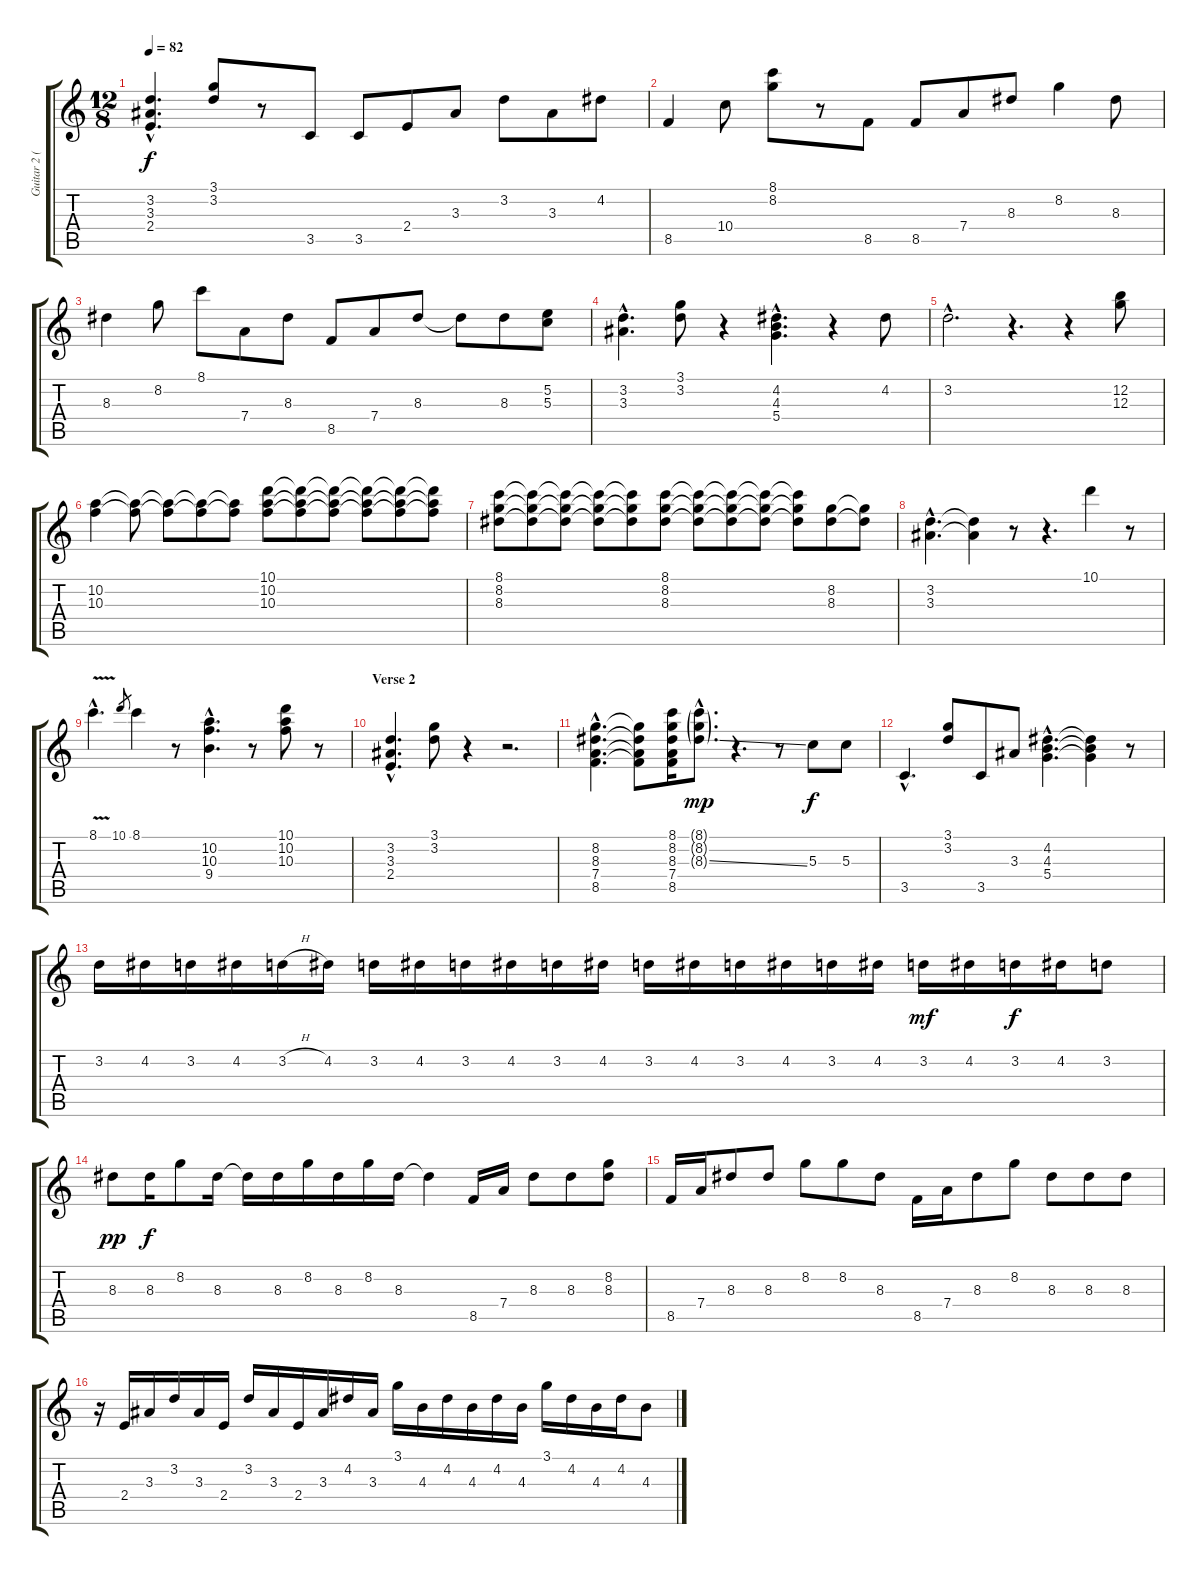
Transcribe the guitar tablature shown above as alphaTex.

\track ("Guitar 2 (Rythm/Backing)" "Guitar 2 (") {instrument distortionguitar}
\staff {score tabs}
\tuning (E4 B3 G3 D3 A2 E2) {hide}
\ts (12 8)
\tempo 82
\clef g2
\ks c
(3.2{hac} 3.3{hac} 2.4{hac}).4{d dy f} (3.1 3.2).8 r.8 3.5.8 3.5.8 2.4.8 3.3.8 3.2.8 3.3.8 4.2.8 |
8.5.4 10.4.8 (8.1 8.2).8 r.8 8.5.8 8.5.8 7.4.8 8.3.8 8.2.4 8.3.8 |
8.3.4 8.2.8 8.1.8 7.4.8 8.3.8 8.5.8 7.4.8 8.3.8 8.3{t}.8 8.3.8 (5.2 5.3).8 |
(3.2{hac} 3.3{hac}).4{d} (3.1 3.2).8 r.4 (4.2{hac} 4.3{hac} 5.4{hac}).4{d} r.4 4.2.8 |
3.2{hac}.2{d} r.4{d} r.4 (12.2 12.3).8 |
(10.2 10.3).4 (10.2{t} 10.3{t}).8 (10.2{t} 10.3{t}).8 (10.2{t} 10.3{t}).8 (10.2{t} 10.3{t}).8 (10.1 10.2 10.3).8 (10.1{t} 10.2{t} 10.3{t}).8 (10.1{t} 10.2{t} 10.3{t}).8 (10.1{t} 10.2{t} 10.3{t}).8 (10.1{t} 10.2{t} 10.3{t}).8 (10.1{t} 10.2{t} 10.3{t}).8 |
(8.1 8.2 8.3).8 (8.1{t} 8.2{t} 8.3{t}).8 (8.1{t} 8.2{t} 8.3{t}).8 (8.1{t} 8.2{t} 8.3{t}).8 (8.1{t} 8.2{t} 8.3{t}).8 (8.1 8.2 8.3).8 (8.1{t} 8.2{t} 8.3{t}).8 (8.1{t} 8.2{t} 8.3{t}).8 (8.1{t} 8.2{t} 8.3{t}).8 (8.1{t} 8.2{t} 8.3{t}).8 (8.2 8.3).8 (8.2{t} 8.3{t}).8 |
(3.2{hac} 3.3{hac}).4{d} (3.2{t} 3.3{t}).4 r.8 r.4{d} 10.1.4 r.8 |
8.1{v hac}.4{d} 10.1.8{gr} 8.1.4 r.8 (10.2{hac} 10.3{hac} 9.4{hac}).4{d} r.8 (10.1 10.2 10.3).8 r.8 |
\section ("" "Verse 2")
(3.2{hac} 3.3{hac} 2.4{hac}).4{d} (3.1 3.2).8 r.4 r.2{d} |
(8.2{hac} 8.3{hac} 7.4{hac} 8.5{hac}).4{d} (8.2{t} 8.3{t} 7.4{t} 8.5{t}).8 (8.1 8.2 8.3 7.4 8.5).16 (8.1{g hac} 8.2{g hac} 8.3{ss g hac}).8{d dy mp} r.4{d} r.8 5.3.8{dy f} 5.3.8 |
3.5{hac}.4{d} (3.1 3.2).8 3.5.8 3.3.8 (4.2{hac} 4.3{hac} 5.4{hac}).4{d} (4.2{t} 4.3{t} 5.4{t}).4 r.8 |
3.2.16 4.2.16 3.2.16 4.2.16 3.2{h}.16 4.2.16 3.2.16 4.2.16 3.2.16 4.2.16 3.2.16 4.2.16 3.2.16 4.2.16 3.2.16 4.2.16 3.2.16 4.2.16 3.2.16{dy mf} 4.2.16 3.2.16{dy f} 4.2.16 3.2.8 |
8.3.8{dy pp} 8.3.16{dy f} 8.2.8 8.3.16 8.3{t}.16 8.3.16 8.2.16 8.3.16 8.2.16 8.3.16 8.3{t}.4 8.5.16 7.4.16 8.3.8 8.3.8 (8.2 8.3).8 |
8.5.16 7.4.16 8.3.8 8.3.8 8.2.8 8.2.8 8.3.8 8.5.16 7.4.16 8.3.8 8.2.8 8.3.8 8.3.8 8.3.8 |
r.16 2.4.16 3.3.16 3.2.16 3.3.16 2.4.16 3.2.16 3.3.16 2.4.16 3.3.16 4.2.16 3.3.16 3.1.16 4.3.16 4.2.16 4.3.16 4.2.16 4.3.16 3.1.16 4.2.16 4.3.16 4.2.16 4.3.8
